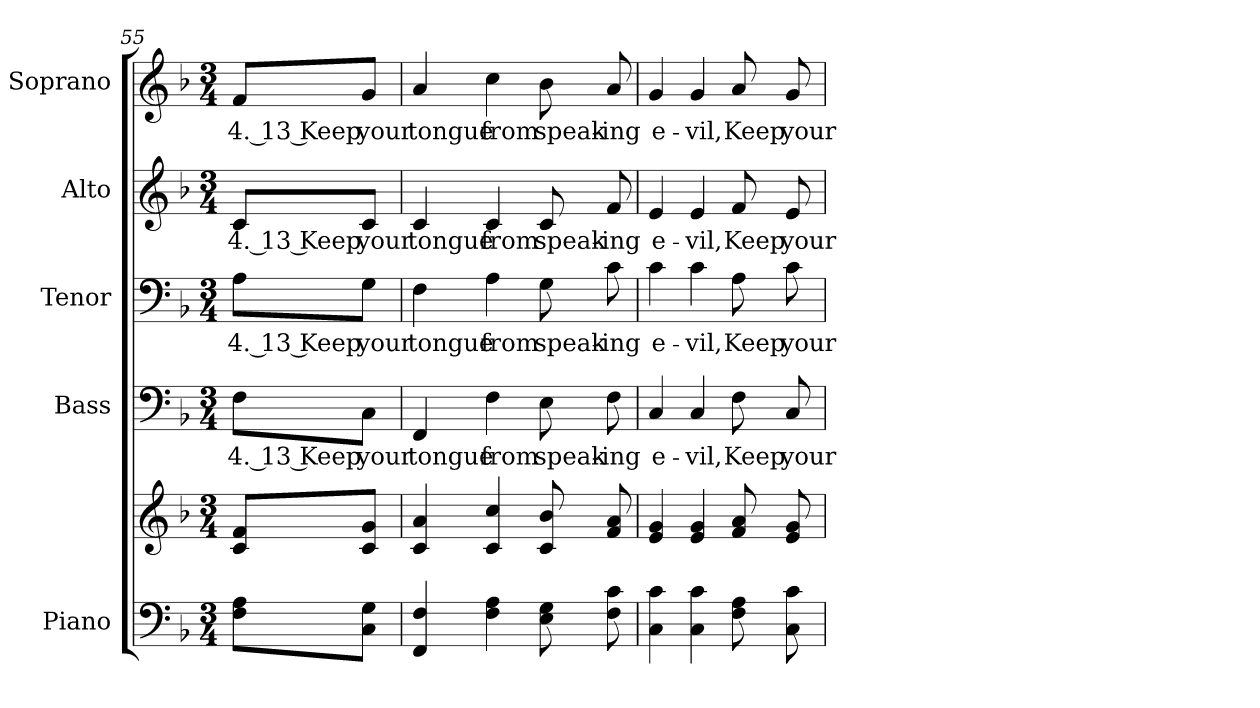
**kern	**kern	**kern	**text	**kern	**text	**kern	**text	**kern	**text
*part5	*part5	*part4	*part4	*part3	*part3	*part2	*part2	*part1	*part1
*staff6	*staff5	*staff4	*staff4	*staff3	*staff3	*staff2	*staff2	*staff1	*staff1
*I"Piano	*	*I"Bass	*	*I"Tenor	*	*I"Alto	*	*I"Soprano	*
*I'Pno.	*	*I'B.	*	*I'T.	*	*I'A.	*	*I'S.	*
*clefF4	*clefG2	*clefF4	*	*clefF4	*	*clefG2	*	*clefG2	*
*k[b-]	*k[b-]	*k[b-]	*	*k[b-]	*	*k[b-]	*	*k[b-]	*
*F:	*F:	*F:	*	*F:	*	*F:	*	*F:	*
*M3/4	*M3/4	*M3/4	*	*M3/4	*	*M3/4	*	*M3/4	*
=55	=55	=55	=55	=55	=55	=55	=55	=55	=55
!	!	!	!LO:LY:b:color=#000000	!	!	!	!	!	!
!	!	!	!	!	!LO:LY:b:color=#000000	!	!	!	!
!	!	!	!	!	!	!	!LO:LY:b:color=#000000	!	!
!	!	!	!	!	!	!	!	!	!LO:LY:b:color=#000000
8Fi\ 8AiL	8ci/ 8fiL	8Fi\L	4. 13 Keep	8Ai\L	4. 13 Keep	8ci/L	4. 13 Keep	8fi/L	4. 13 Keep
!	!	!	!LO:LY:b:color=#000000	!	!	!	!	!	!
!	!	!	!	!	!LO:LY:b:color=#000000	!	!	!	!
!	!	!	!	!	!	!	!LO:LY:b:color=#000000	!	!
!	!	!	!	!	!	!	!	!	!LO:LY:b:color=#000000
8Ci\ 8GiJ	8ci/ 8giJ	8Ci\J	your	8Gi\J	your	8ci/J	your	8gi/J	your
=56	=56	=56	=56	=56	=56	=56	=56	=56	=56
!	!	!	!LO:LY:b:color=#000000	!	!	!	!	!	!
!	!	!	!	!	!LO:LY:b:color=#000000	!	!	!	!
!	!	!	!	!	!	!	!LO:LY:b:color=#000000	!	!
!	!	!	!	!	!	!	!	!	!LO:LY:b:color=#000000
4FFi/ 4Fi	4ci/ 4ai	4FFi/	tongue	4Fi\	tongue	4ci/	tongue	4ai/	tongue
!	!	!	!LO:LY:b:color=#000000	!	!	!	!	!	!
!	!	!	!	!	!LO:LY:b:color=#000000	!	!	!	!
!	!	!	!	!	!	!	!LO:LY:b:color=#000000	!	!
!	!	!	!	!	!	!	!	!	!LO:LY:b:color=#000000
4Fi\ 4Ai	4ci/ 4cci	4Fi\	from	4Ai\	from	4ci/	from	4cci\	from
!	!	!	!LO:LY:b:color=#000000	!	!	!	!	!	!
!	!	!	!	!	!LO:LY:b:color=#000000	!	!	!	!
!	!	!	!	!	!	!	!LO:LY:b:color=#000000	!	!
!	!	!	!	!	!	!	!	!	!LO:LY:b:color=#000000
8Ei\ 8Gi	8ci/ 8b-i	8Ei\	speak-	8Gi\	speak-	8ci/	speak-	8b-i\	speak-
!	!	!	!LO:LY:b:color=#000000	!	!	!	!	!	!
!	!	!	!	!	!LO:LY:b:color=#000000	!	!	!	!
!	!	!	!	!	!	!	!LO:LY:b:color=#000000	!	!
!	!	!	!	!	!	!	!	!	!LO:LY:b:color=#000000
8Fi\ 8ci	8fi/ 8ai	8Fi\	-ing	8ci\	-ing	8fi/	-ing	8ai/	-ing
=57	=57	=57	=57	=57	=57	=57	=57	=57	=57
!	!	!	!LO:LY:b:color=#000000	!	!	!	!	!	!
!	!	!	!	!	!LO:LY:b:color=#000000	!	!	!	!
!	!	!	!	!	!	!	!LO:LY:b:color=#000000	!	!
!	!	!	!	!	!	!	!	!	!LO:LY:b:color=#000000
4Ci\ 4ci	4ei/ 4gi	4Ci/	e-	4ci\	e-	4ei/	e-	4gi/	e-
!	!	!	!LO:LY:b:color=#000000	!	!	!	!	!	!
!	!	!	!	!	!LO:LY:b:color=#000000	!	!	!	!
!	!	!	!	!	!	!	!LO:LY:b:color=#000000	!	!
!	!	!	!	!	!	!	!	!	!LO:LY:b:color=#000000
4Ci\ 4ci	4ei/ 4gi	4Ci/	-vil,	4ci\	-vil,	4ei/	-vil,	4gi/	-vil,
!	!	!	!LO:LY:b:color=#000000	!	!	!	!	!	!
!	!	!	!	!	!LO:LY:b:color=#000000	!	!	!	!
!	!	!	!	!	!	!	!LO:LY:b:color=#000000	!	!
!	!	!	!	!	!	!	!	!	!LO:LY:b:color=#000000
8Fi\ 8Ai	8fi/ 8ai	8Fi\	Keep	8Ai\	Keep	8fi/	Keep	8ai/	Keep
!	!	!	!LO:LY:b:color=#000000	!	!	!	!	!	!
!	!	!	!	!	!LO:LY:b:color=#000000	!	!	!	!
!	!	!	!	!	!	!	!LO:LY:b:color=#000000	!	!
!	!	!	!	!	!	!	!	!	!LO:LY:b:color=#000000
8Ci\ 8ci	8ei/ 8gi	8Ci/	your	8ci\	your	8ei/	your	8gi/	your
=	=	=	=	=	=	=	=	=	=
*-	*-	*-	*-	*-	*-	*-	*-	*-	*-
